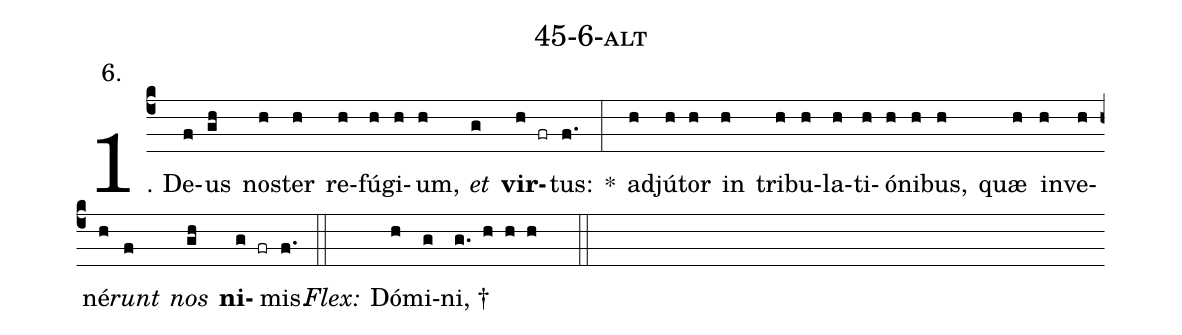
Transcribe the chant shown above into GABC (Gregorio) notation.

name: 45-6-alt;
annotation: 6.;
%%
(c4)1. De(f)us(gh) nos(h)ter(h) re(h)fú(h)gi(h)um,(h) <i>et</i>(g) <b>vir</b>(h fr)tus:(f.) *(:) ad(h)jú(h)tor(h) in(h) tri(h)bu(h)la(h)ti(h)ó(h)ni(h)bus,(h) quæ(h) in(h)ve(h)né(h)<i>runt</i>(f) <i>nos</i>(gh) <b>ni</b>(g fr)mis.(f.) (::)
<i>Flex:</i>()  Dó(h)mi(g)ni, †(g. h h h  ::)
